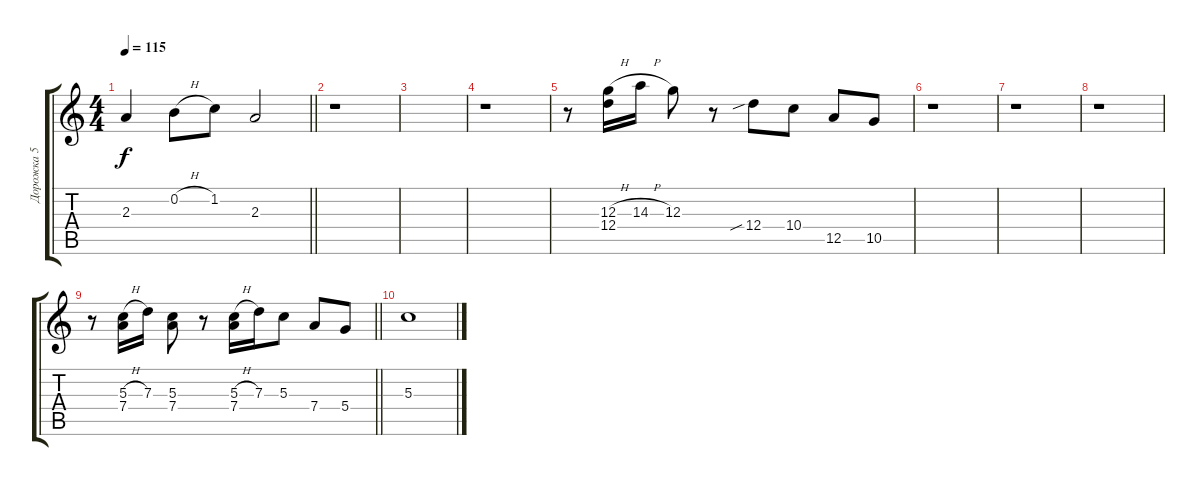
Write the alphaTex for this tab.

\track ("Дорожка 5" "Дорожка 5") {instrument acousticguitarnylon}
\staff {score tabs}
\tuning (E4 B3 G3 D3 A2 E2) {hide}
\ts (4 4)
\tempo 115
\clef g2
\barLineRight lightlight
\ks c
2.3.4{dy f} 0.2{h}.8 1.2.8 2.3.2 |
r.1 |
|
r.1 |
r.8{volume 7 instrument distortionguitar} (12.3{h} 12.4).16 14.3{h}.16 12.3.8 r.8 12.4{sib}.8 10.4.8 12.5.8 10.5.8 |
r.1 |
r.1 |
r.1{volume 5 instrument overdrivenguitar} |
\barLineRight lightlight
r.8 (5.3{h} 7.4).16 7.3.16 (5.3 7.4).8 r.8 (5.3{h} 7.4).16 7.3.16 5.3.8 7.4.8 5.4.8 |
5.3.1
